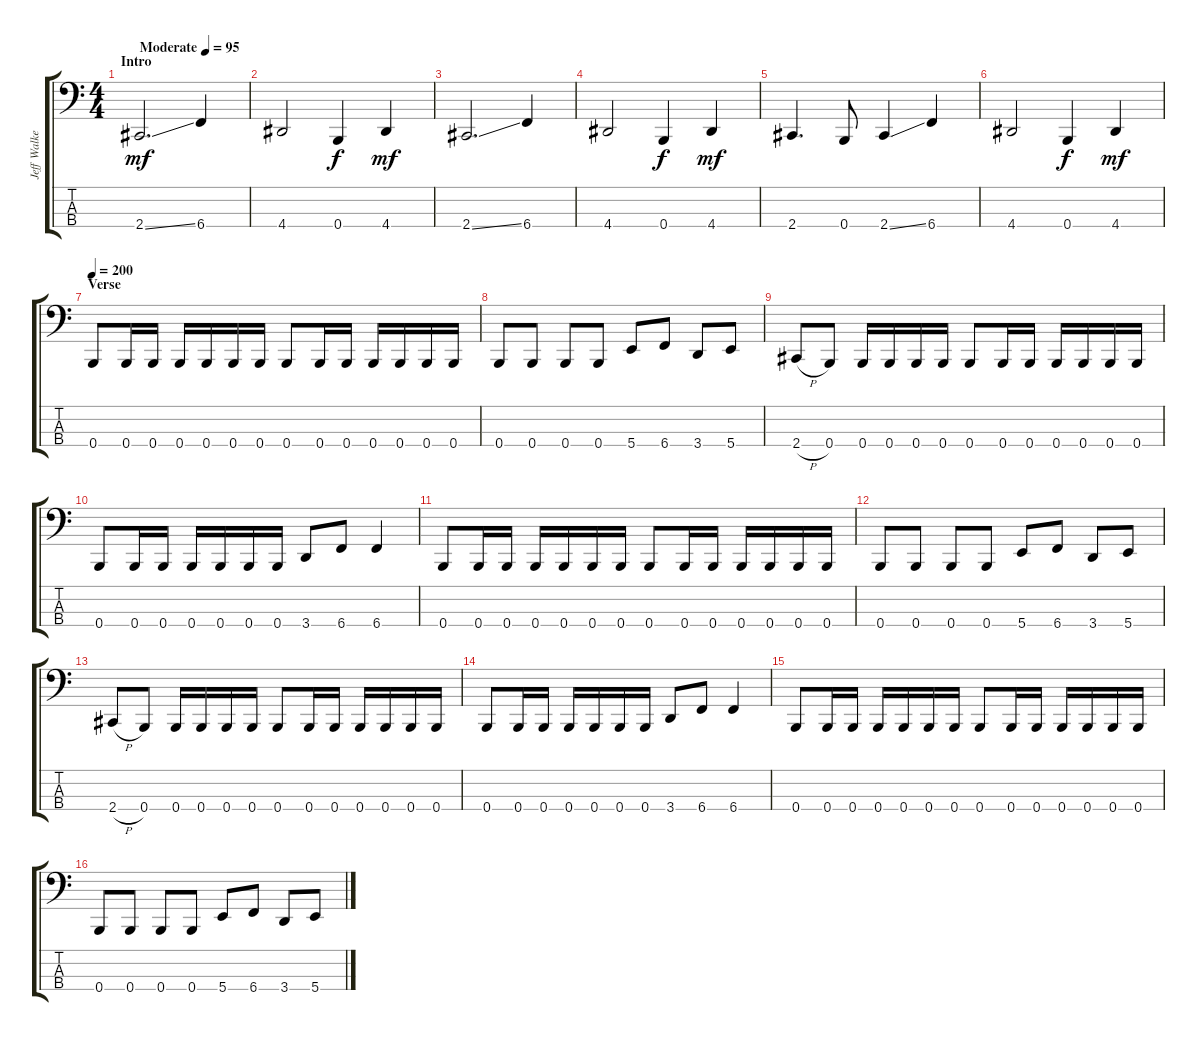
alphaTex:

\track ("Jeff Walker" "Jeff Walke") {instrument electricbasspick}
\staff {score tabs}
\tuning (D2 A1 E1 B0) {hide}
\ts (4 4)
\section ("" "Intro")
\tempo (95 "Moderate")
\clef f4
\ks c
2.4{ss}.2{d dy mf instrument electricbasspick} 6.4.4 |
4.4.2 0.4.4{dy f} 4.4.4{dy mf} |
2.4{ss}.2{d} 6.4.4 |
4.4.2 0.4.4{dy f} 4.4.4{dy mf} |
2.4.4{d} 0.4.8 2.4{ss}.4 6.4.4 |
4.4.2 0.4.4{dy f} 4.4.4{dy mf} |
\section ("" "Verse")
\tempo 200
0.4.8 0.4.16 0.4.16 0.4.16 0.4.16 0.4.16 0.4.16 0.4.8 0.4.16 0.4.16 0.4.16 0.4.16 0.4.16 0.4.16 |
0.4.8 0.4.8 0.4.8 0.4.8 5.4.8 6.4.8 3.4.8 5.4.8 |
2.4{h}.8 0.4.8 0.4.16 0.4.16 0.4.16 0.4.16 0.4.8 0.4.16 0.4.16 0.4.16 0.4.16 0.4.16 0.4.16 |
0.4.8 0.4.16 0.4.16 0.4.16 0.4.16 0.4.16 0.4.16 3.4.8 6.4.8 6.4.4 |
0.4.8 0.4.16 0.4.16 0.4.16 0.4.16 0.4.16 0.4.16 0.4.8 0.4.16 0.4.16 0.4.16 0.4.16 0.4.16 0.4.16 |
0.4.8 0.4.8 0.4.8 0.4.8 5.4.8 6.4.8 3.4.8 5.4.8 |
2.4{h}.8 0.4.8 0.4.16 0.4.16 0.4.16 0.4.16 0.4.8 0.4.16 0.4.16 0.4.16 0.4.16 0.4.16 0.4.16 |
0.4.8 0.4.16 0.4.16 0.4.16 0.4.16 0.4.16 0.4.16 3.4.8 6.4.8 6.4.4 |
0.4.8 0.4.16 0.4.16 0.4.16 0.4.16 0.4.16 0.4.16 0.4.8 0.4.16 0.4.16 0.4.16 0.4.16 0.4.16 0.4.16 |
0.4.8 0.4.8 0.4.8 0.4.8 5.4.8 6.4.8 3.4.8 5.4.8
